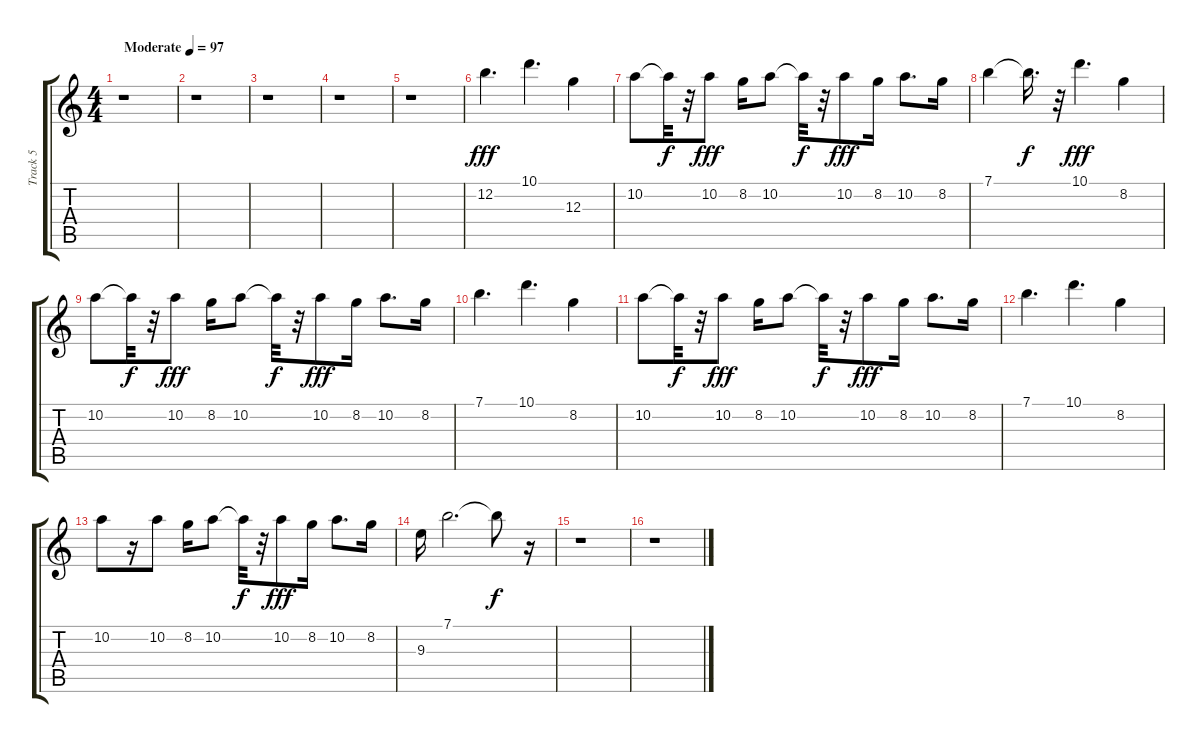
\track ("Track 5" "Track 5") {instrument distortionguitar}
\staff {score tabs}
\tuning (E4 B3 G3 D3 A2 E2) {hide}
\ts (4 4)
\tempo (97 "Moderate")
\clef g2
\ks c
r.1{dy fff instrument distortionguitar} |
r.1 |
r.1 |
r.1 |
r.1 |
12.2.4{d} 10.1.4{d} 12.3.4 |
10.2.8 10.2{t}.32{dy f} r.32 10.2.8{dy fff} 8.2.16 10.2.8 10.2{t}.32{dy f} r.32 10.2.8{dy fff} 8.2.16 10.2.8{d} 8.2.16 |
7.1.4 7.1{t}.16{d dy f} r.32 10.1.4{d dy fff} 8.2.4 |
10.2.8 10.2{t}.32{dy f} r.32 10.2.8{dy fff} 8.2.16 10.2.8 10.2{t}.32{dy f} r.32 10.2.8{dy fff} 8.2.16 10.2.8{d} 8.2.16 |
7.1.4{d} 10.1.4{d} 8.2.4 |
10.2.8 10.2{t}.32{dy f} r.32 10.2.8{dy fff} 8.2.16 10.2.8 10.2{t}.32{dy f} r.32 10.2.8{dy fff} 8.2.16 10.2.8{d} 8.2.16 |
7.1.4{d} 10.1.4{d} 8.2.4 |
10.2.8 r.16 10.2.8 8.2.16 10.2.8 10.2{t}.32{dy f} r.32 10.2.8{dy fff} 8.2.16 10.2.8{d} 8.2.16 |
9.3.16 7.1.2{d} 7.1{t}.8{dy f} r.16 |
r.1 |
r.1
